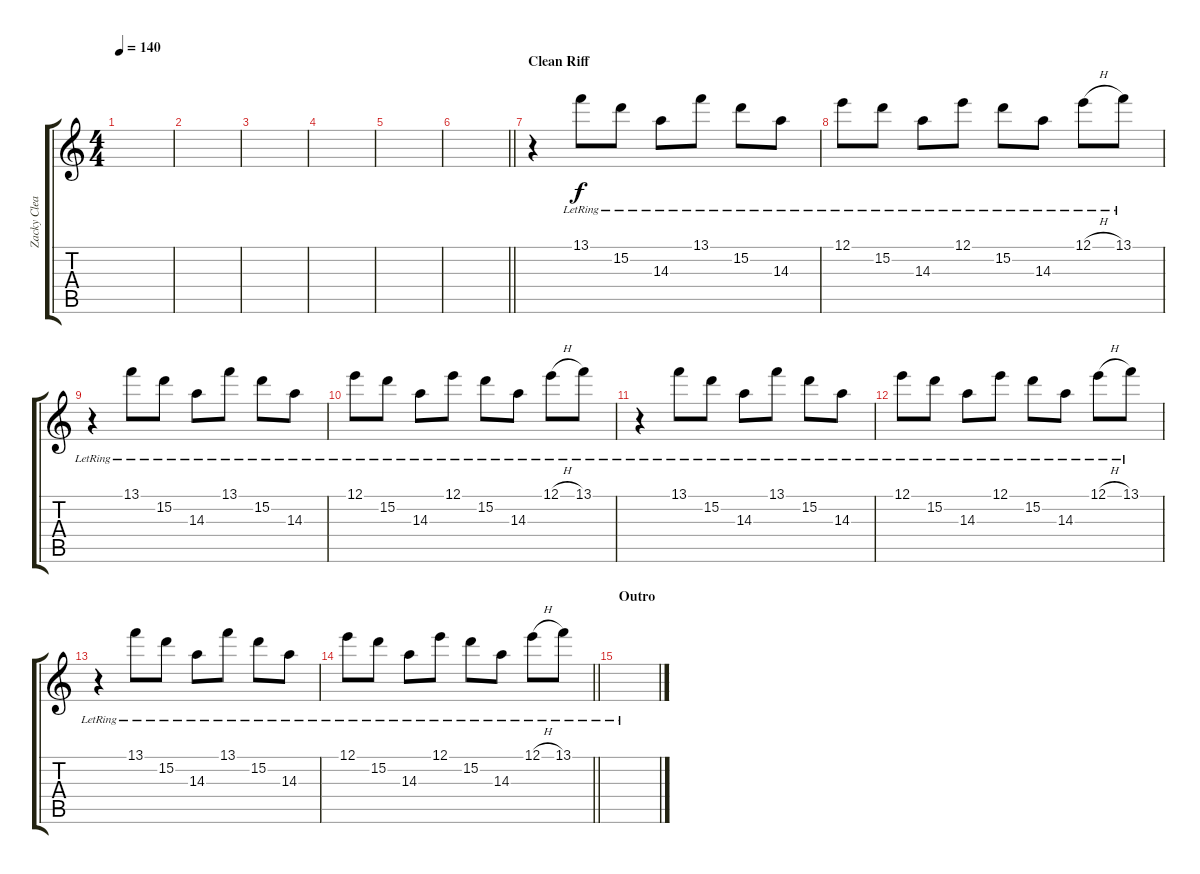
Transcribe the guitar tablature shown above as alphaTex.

\track ("Zacky Clean" "Zacky Clea") {instrument electricguitarclean}
\staff {score tabs}
\tuning (E4 B3 G3 D3 A2 D2) {hide}
\ts (4 4)
\tempo 140
\clef g2
\ks c
|
|
|
|
|
\barLineRight lightlight
|
\section ("" "Clean Riff")
r.4 13.1{lr}.8 15.2{lr}.8 14.3{lr}.8 13.1{lr}.8 15.2{lr}.8 14.3{lr}.8 |
12.1{lr}.8 15.2{lr}.8 14.3{lr}.8 12.1{lr}.8 15.2{lr}.8 14.3{lr}.8 12.1{h lr}.8 13.1{lr}.8 |
r.4 13.1{lr}.8 15.2{lr}.8 14.3{lr}.8 13.1{lr}.8 15.2{lr}.8 14.3{lr}.8 |
12.1{lr}.8 15.2{lr}.8 14.3{lr}.8 12.1{lr}.8 15.2{lr}.8 14.3{lr}.8 12.1{h lr}.8 13.1{lr}.8 |
r.4 13.1{lr}.8 15.2{lr}.8 14.3{lr}.8 13.1{lr}.8 15.2{lr}.8 14.3{lr}.8 |
12.1{lr}.8 15.2{lr}.8 14.3{lr}.8 12.1{lr}.8 15.2{lr}.8 14.3{lr}.8 12.1{h lr}.8 13.1{lr}.8 |
r.4 13.1{lr}.8 15.2{lr}.8 14.3{lr}.8 13.1{lr}.8 15.2{lr}.8 14.3{lr}.8 |
\barLineRight lightlight
12.1{lr}.8 15.2{lr}.8 14.3{lr}.8 12.1{lr}.8 15.2{lr}.8 14.3{lr}.8 12.1{h lr}.8 13.1{lr}.8 |
\section ("" "Outro")
